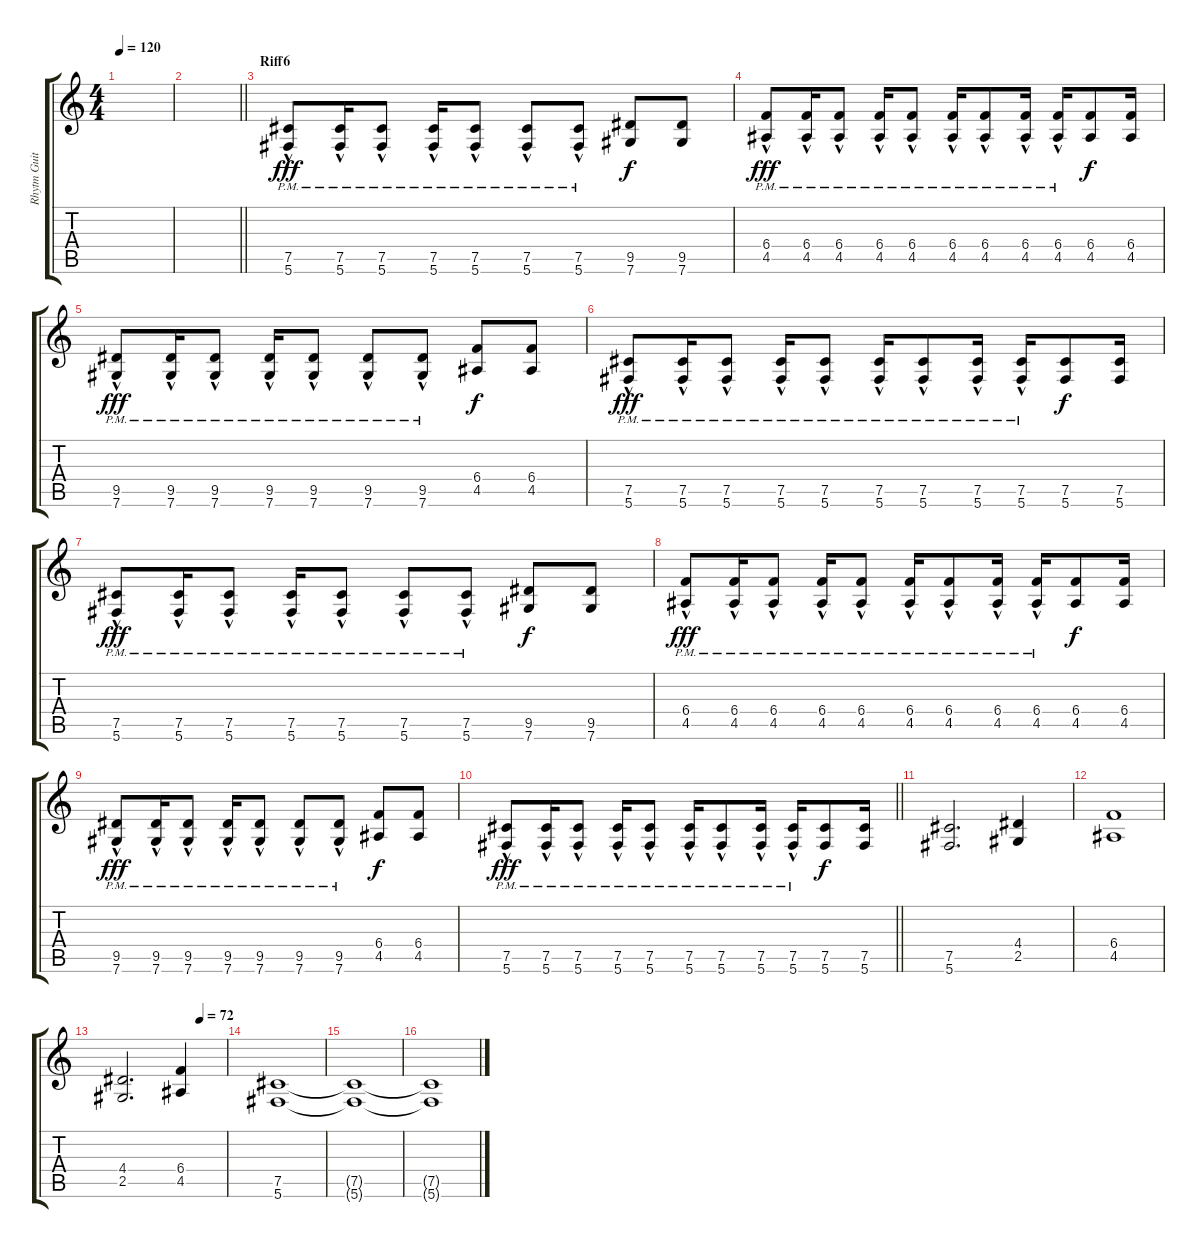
\track ("Rhytm Guitar 1" "Rhytm Guit") {instrument distortionguitar}
\staff {score tabs}
\tuning (Db4 Ab3 E3 B2 Gb2 Db2) {hide}
\ts (4 4)
\tempo 120
\clef g2
\ks c
|
\barLineRight lightlight
|
\section ("" "Riff6")
(7.5{pm} 5.6{hac pm}).8{dy fff volume 9} (7.5{pm} 5.6{hac pm}).16 (7.5{pm} 5.6{hac pm}).8 (7.5{pm} 5.6{hac pm}).16 (7.5{pm} 5.6{hac pm}).8 (7.5{pm} 5.6{hac pm}).8 (7.5{pm} 5.6{hac pm}).8 (9.5 7.6).8{dy f} (9.5 7.6).8 |
(6.4{pm} 4.5{hac pm}).8{dy fff} (6.4{pm} 4.5{hac pm}).16 (6.4{pm} 4.5{hac pm}).8 (6.4{pm} 4.5{hac pm}).16 (6.4{pm} 4.5{hac pm}).8 (6.4{pm} 4.5{hac pm}).16 (6.4{pm} 4.5{hac pm}).8 (6.4{pm} 4.5{hac pm}).16 (6.4{pm} 4.5{hac pm}).16 (6.4 4.5).8{dy f} (6.4 4.5).16 |
(9.5{pm} 7.6{hac pm}).8{dy fff} (9.5{pm} 7.6{hac pm}).16 (9.5{pm} 7.6{hac pm}).8 (9.5{pm} 7.6{hac pm}).16 (9.5{pm} 7.6{hac pm}).8 (9.5{pm} 7.6{hac pm}).8 (9.5{pm} 7.6{hac pm}).8 (6.4 4.5).8{dy f} (6.4 4.5).8 |
(7.5{hac pm} 5.6).8{dy fff} (7.5{hac pm} 5.6).16 (7.5{hac pm} 5.6).8 (7.5{hac pm} 5.6).16 (7.5{hac pm} 5.6).8 (7.5{hac pm} 5.6).16 (7.5{hac pm} 5.6).8 (7.5{hac pm} 5.6).16 (7.5{hac pm} 5.6).16 (7.5 5.6).8{dy f} (7.5 5.6).16 |
(7.5{pm} 5.6{hac pm}).8{dy fff} (7.5{pm} 5.6{hac pm}).16 (7.5{pm} 5.6{hac pm}).8 (7.5{pm} 5.6{hac pm}).16 (7.5{pm} 5.6{hac pm}).8 (7.5{pm} 5.6{hac pm}).8 (7.5{pm} 5.6{hac pm}).8 (9.5 7.6).8{dy f} (9.5 7.6).8 |
(6.4{pm} 4.5{hac pm}).8{dy fff} (6.4{pm} 4.5{hac pm}).16 (6.4{pm} 4.5{hac pm}).8 (6.4{pm} 4.5{hac pm}).16 (6.4{pm} 4.5{hac pm}).8 (6.4{pm} 4.5{hac pm}).16 (6.4{pm} 4.5{hac pm}).8 (6.4{pm} 4.5{hac pm}).16 (6.4{pm} 4.5{hac pm}).16 (6.4 4.5).8{dy f} (6.4 4.5).16 |
(9.5{pm} 7.6{hac pm}).8{dy fff} (9.5{pm} 7.6{hac pm}).16 (9.5{pm} 7.6{hac pm}).8 (9.5{pm} 7.6{hac pm}).16 (9.5{pm} 7.6{hac pm}).8 (9.5{pm} 7.6{hac pm}).8 (9.5{pm} 7.6{hac pm}).8 (6.4 4.5).8{dy f} (6.4 4.5).8 |
\barLineRight lightlight
(7.5{hac pm} 5.6).8{dy fff} (7.5{hac pm} 5.6).16 (7.5{hac pm} 5.6).8 (7.5{hac pm} 5.6).16 (7.5{hac pm} 5.6).8 (7.5{hac pm} 5.6).16 (7.5{hac pm} 5.6).8 (7.5{hac pm} 5.6).16 (7.5{hac pm} 5.6).16 (7.5 5.6).8{dy f} (7.5 5.6).16 |
(7.5 5.6).2{d volume 9} (4.4 2.5).4 |
(6.4 4.5).1 |
\tempo (72 0.75)
(4.4 2.5).2{d} (6.4 4.5).4 |
(7.5 5.6).1 |
(7.5{t} 5.6{t}).1{volume 2} |
(7.5{t} 5.6{t}).1
